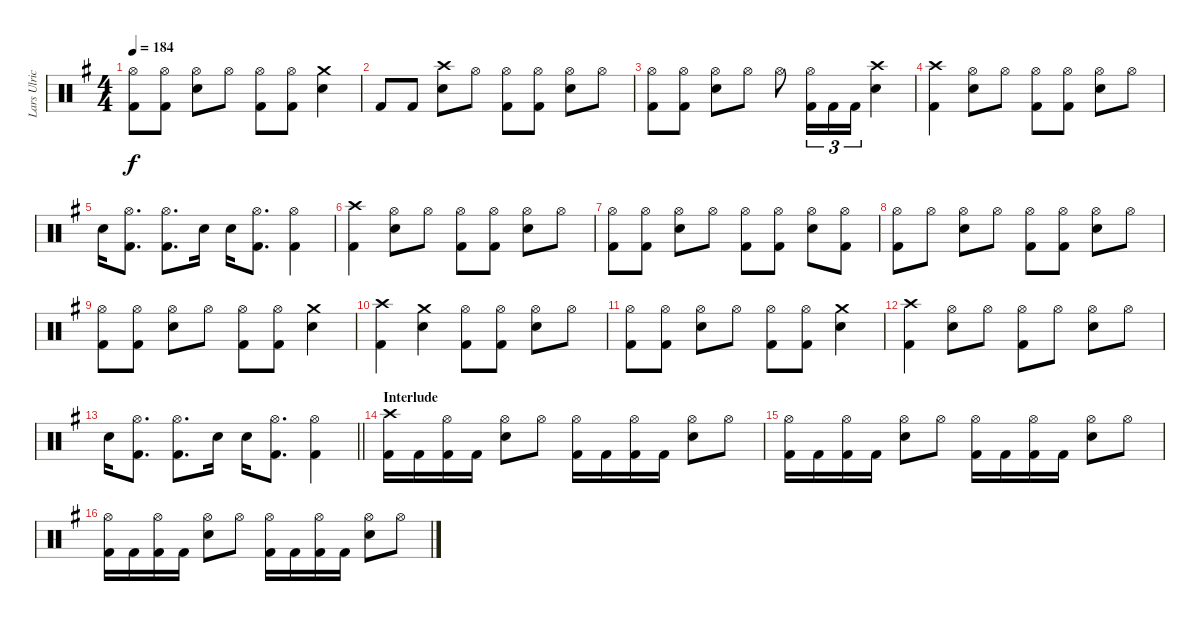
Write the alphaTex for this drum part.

\track ("Lars Ulrich" "Lars Ulric") {instrument percussion}
\staff {score}
\articulation defaults
\ts (4 4)
\tempo 184
\clef neutral
\ks eminor
("Hi-Hat (open)" "Kick (hit) 2").8{dy f} ("Hi-Hat (open)" "Kick (hit) 2").8 ("Hi-Hat (open)" "Snare (hit) 2").8 "Hi-Hat (open)".8 ("Hi-Hat (open)" "Kick (hit) 2").8 ("Hi-Hat (open)" "Kick (hit) 2").8 ("Crash medium (hit)" "Snare (hit) 2").4 |
"Kick (hit) 2".8 "Kick (hit) 2".8 ("Crash high (hit)" "Snare (hit) 2").8 "Hi-Hat (open)".8 ("Hi-Hat (open)" "Kick (hit) 2").8 ("Hi-Hat (open)" "Kick (hit) 2").8 ("Hi-Hat (open)" "Snare (hit) 2").8 "Hi-Hat (open)".8 |
("Hi-Hat (open)" "Kick (hit) 2").8 ("Hi-Hat (open)" "Kick (hit) 2").8 ("Hi-Hat (open)" "Snare (hit) 2").8 "Hi-Hat (open)".8 "Hi-Hat (open)".8 ("Hi-Hat (open)" "Kick (hit) 2").16{tu (3 2)} "Kick (hit) 2".16{tu (3 2)} "Kick (hit) 2".16{tu (3 2)} ("Crash high (hit)" "Snare (hit) 2").4 |
("Crash high (hit)" "Kick (hit) 2").4 ("Hi-Hat (open)" "Snare (hit) 2").8 "Hi-Hat (open)".8 ("Hi-Hat (open)" "Kick (hit) 2").8 ("Hi-Hat (open)" "Kick (hit) 2").8 ("Hi-Hat (open)" "Snare (hit) 2").8 "Hi-Hat (open)".8 |
"Snare (hit) 2".16 ("Hi-Hat (open)" "Kick (hit) 2").8{d} ("Hi-Hat (open)" "Kick (hit) 2").8{d} "Snare (hit) 2".16 "Snare (hit) 2".16 ("Hi-Hat (open)" "Kick (hit) 2").8{d} ("Hi-Hat (open)" "Kick (hit) 2").4 |
("Crash high (hit)" "Kick (hit) 2").4 ("Hi-Hat (open)" "Snare (hit) 2").8 "Hi-Hat (open)".8 ("Hi-Hat (open)" "Kick (hit) 2").8 ("Hi-Hat (open)" "Kick (hit) 2").8 ("Hi-Hat (open)" "Snare (hit) 2").8 "Hi-Hat (open)".8 |
("Hi-Hat (open)" "Kick (hit) 2").8 ("Hi-Hat (open)" "Kick (hit) 2").8 ("Hi-Hat (open)" "Snare (hit) 2").8 "Hi-Hat (open)".8 ("Hi-Hat (open)" "Kick (hit) 2").8 ("Hi-Hat (open)" "Kick (hit) 2").8 ("Hi-Hat (open)" "Snare (hit) 2").8 ("Hi-Hat (open)" "Kick (hit) 2").8 |
("Hi-Hat (open)" "Kick (hit) 2").8 "Hi-Hat (open)".8 ("Hi-Hat (open)" "Snare (hit) 2").8 "Hi-Hat (open)".8 ("Hi-Hat (open)" "Kick (hit) 2").8 ("Hi-Hat (open)" "Kick (hit) 2").8 ("Hi-Hat (open)" "Snare (hit) 2").8 "Hi-Hat (open)".8 |
("Hi-Hat (open)" "Kick (hit) 2").8 ("Hi-Hat (open)" "Kick (hit) 2").8 ("Hi-Hat (open)" "Snare (hit) 2").8 "Hi-Hat (open)".8 ("Hi-Hat (open)" "Kick (hit) 2").8 ("Hi-Hat (open)" "Kick (hit) 2").8 ("Crash medium (hit)" "Snare (hit) 2").4 |
("Crash high (hit)" "Kick (hit) 2").4 ("Crash medium (hit)" "Snare (hit) 2").4 ("Hi-Hat (open)" "Kick (hit) 2").8 ("Hi-Hat (open)" "Kick (hit) 2").8 ("Hi-Hat (open)" "Snare (hit) 2").8 "Hi-Hat (open)".8 |
("Hi-Hat (open)" "Kick (hit) 2").8 ("Hi-Hat (open)" "Kick (hit) 2").8 ("Hi-Hat (open)" "Snare (hit) 2").8 "Hi-Hat (open)".8 ("Hi-Hat (open)" "Kick (hit) 2").8 ("Hi-Hat (open)" "Kick (hit) 2").8 ("Crash medium (hit)" "Snare (hit) 2").4 |
("Crash high (hit)" "Kick (hit) 2").4 ("Hi-Hat (open)" "Snare (hit) 2").8 "Hi-Hat (open)".8 ("Hi-Hat (open)" "Kick (hit) 2").8 "Hi-Hat (open)".8 ("Hi-Hat (open)" "Snare (hit) 2").8 "Hi-Hat (open)".8 |
\barLineRight lightlight "Snare (hit) 2".16
("Hi-Hat (open)" "Kick (hit) 2").8{d} ("Hi-Hat (open)" "Kick (hit) 2").8{d} "Snare (hit) 2".16 "Snare (hit) 2".16 ("Hi-Hat (open)" "Kick (hit) 2").8{d} ("Hi-Hat (open)" "Kick (hit) 2").4 |
\section ("" "Interlude")
("Crash high (hit)" "Kick (hit) 2").16 "Kick (hit) 2".16 ("Hi-Hat (open)" "Kick (hit) 2").16 "Kick (hit) 2".16 ("Hi-Hat (open)" "Snare (hit) 2").8 "Hi-Hat (open)".8 ("Hi-Hat (open)" "Kick (hit) 2").16 "Kick (hit) 2".16 ("Hi-Hat (open)" "Kick (hit) 2").16 "Kick (hit) 2".16 ("Hi-Hat (open)" "Snare (hit) 2").8 "Hi-Hat (open)".8 |
("Hi-Hat (open)" "Kick (hit) 2").16 "Kick (hit) 2".16 ("Hi-Hat (open)" "Kick (hit) 2").16 "Kick (hit) 2".16 ("Hi-Hat (open)" "Snare (hit) 2").8 "Hi-Hat (open)".8 ("Hi-Hat (open)" "Kick (hit) 2").16 "Kick (hit) 2".16 ("Hi-Hat (open)" "Kick (hit) 2").16 "Kick (hit) 2".16 ("Hi-Hat (open)" "Snare (hit) 2").8 "Hi-Hat (open)".8 |
("Hi-Hat (open)" "Kick (hit) 2").16 "Kick (hit) 2".16 ("Hi-Hat (open)" "Kick (hit) 2").16 "Kick (hit) 2".16 ("Hi-Hat (open)" "Snare (hit) 2").8 "Hi-Hat (open)".8 ("Hi-Hat (open)" "Kick (hit) 2").16 "Kick (hit) 2".16 ("Hi-Hat (open)" "Kick (hit) 2").16 "Kick (hit) 2".16 ("Hi-Hat (open)" "Snare (hit) 2").8 "Hi-Hat (open)".8
